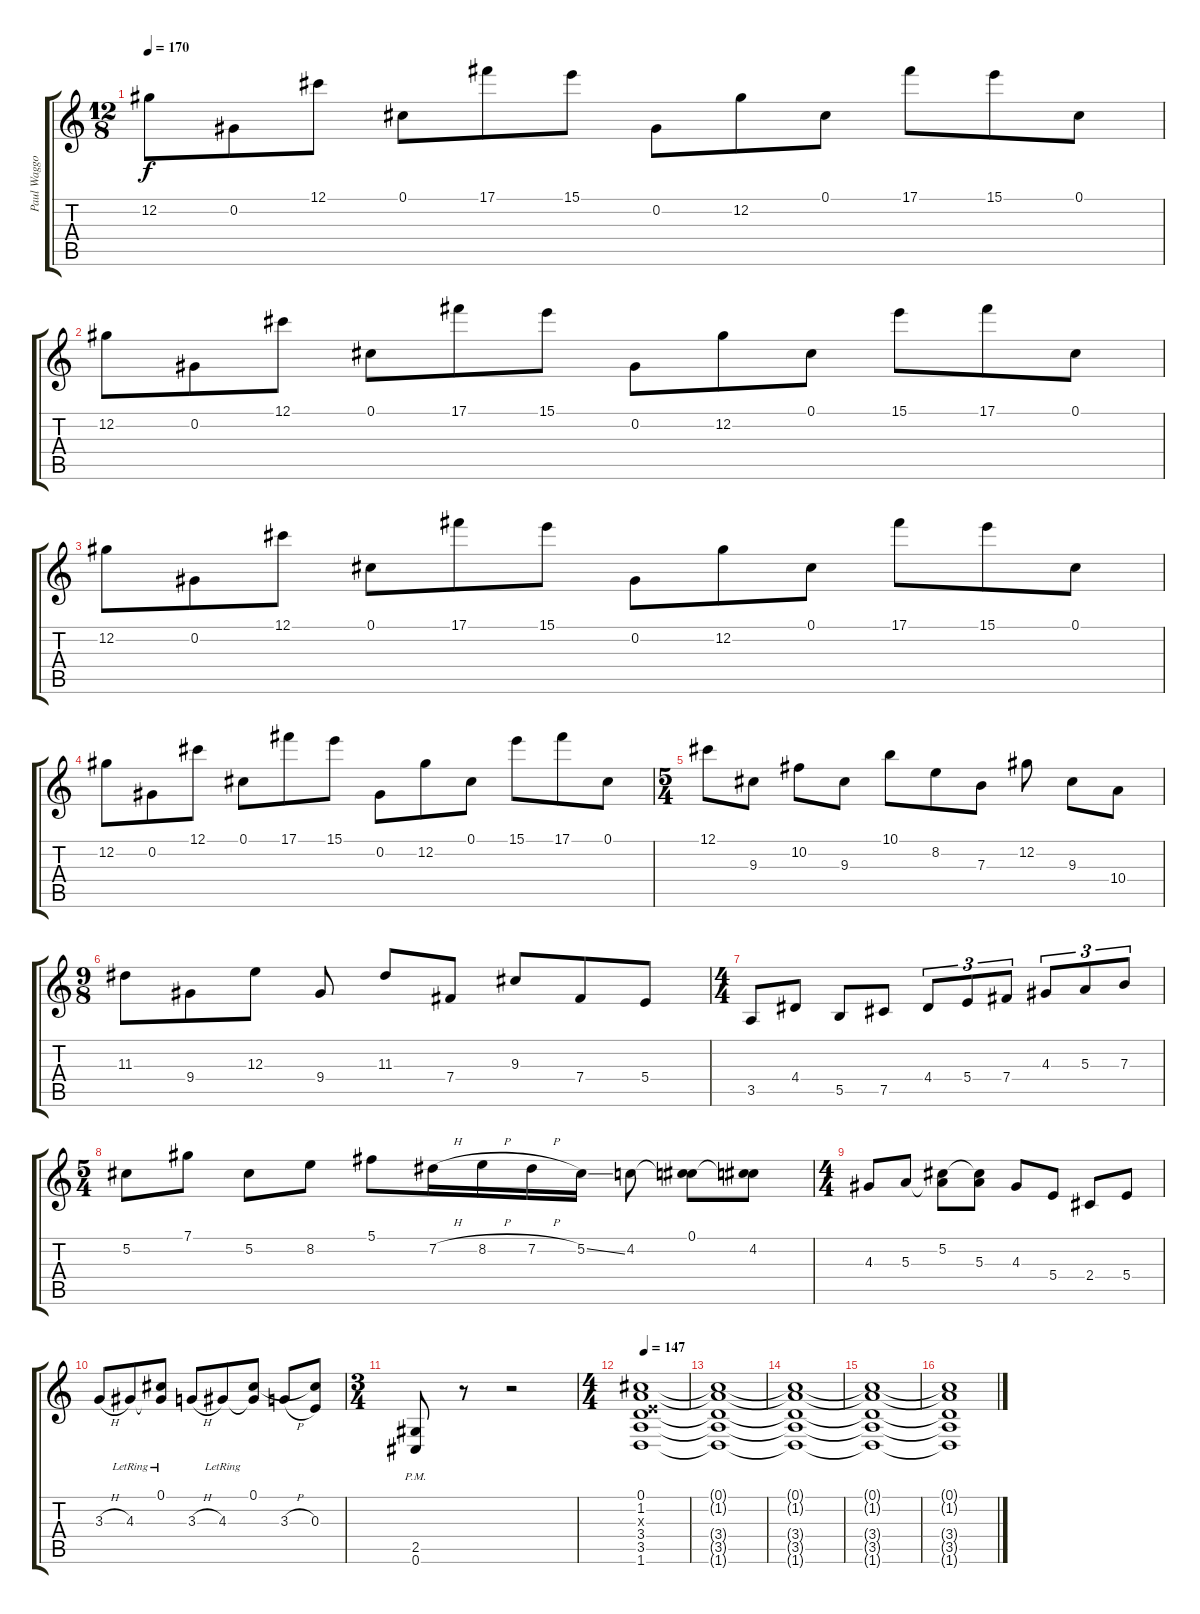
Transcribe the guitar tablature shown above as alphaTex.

\track ("Paul Waggoner" "Paul Waggo") {instrument distortionguitar}
\staff {score tabs}
\tuning (Db4 Ab3 E3 B2 Gb2 Db2) {hide}
\ts (12 8)
\tempo 170
\clef g2
\ks c
12.2.8{dy f} 0.2.8 12.1.8 0.1.8 17.1.8 15.1.8 0.2.8 12.2.8 0.1.8 17.1.8 15.1.8 0.1.8 |
12.2.8 0.2.8 12.1.8 0.1.8 17.1.8 15.1.8 0.2.8 12.2.8 0.1.8 15.1.8 17.1.8 0.1.8 |
12.2.8 0.2.8 12.1.8 0.1.8 17.1.8 15.1.8 0.2.8 12.2.8 0.1.8 17.1.8 15.1.8 0.1.8 |
12.2.8 0.2.8 12.1.8 0.1.8 17.1.8 15.1.8 0.2.8 12.2.8 0.1.8 15.1.8 17.1.8 0.1.8 |
\ts (5 4)
12.1.8 9.3.8{beam split} 10.2.8{beam merge} 9.3.8{beam split} 10.1.8 8.2.8{beam merge} 7.3.8{beam split} 12.2.8 9.3.8{beam merge} 10.4.8 |
\ts (9 8)
11.3.8 9.4.8 12.3.8 9.4.8{beam split} 11.3.8{beam merge} 7.4.8{beam split} 9.3.8 7.4.8{beam merge} 5.4.8 |
\ts (4 4)
3.5.8{beam merge} 4.4.8{beam split} 5.5.8 7.5.8 4.4.8{tu (3 2)} 5.4.8{tu (3 2)} 7.4.8{tu (3 2)} 4.3.8{tu (3 2)} 5.3.8{tu (3 2)} 7.3.8{tu (3 2)} |
\ts (5 4)
5.2.8 7.1.8{beam split} 5.2.8{beam merge} 8.2.8{beam split} 5.1.8{beam merge} 7.2{h}.16 8.2{h}.16{beam merge} 7.2{h}.16 5.2{ss}.16{beam split} 4.2.8 (0.1 4.2{t}).8 (0.1{t} 4.2).8 |
\ts (4 4)
4.3.8 5.3.8 (5.2 5.3{t}).8 (5.2{t} 5.3).8 4.3.8 5.4.8 2.4.8 5.4.8 |
3.3{h}.8 4.3{lr}.8{beam merge} (0.1{lr} 4.3{t}).8{beam split} 3.3{h}.8{beam merge} 4.3{lr}.8 (0.1 4.3{t}).8 3.3{h}.8 (0.1{t} 0.3).8 |
\ts (3 4)
(2.5{pm} 0.6{pm}).8 r.8 r.2 |
\ts (4 4)
\tempo 147
(0.1 1.2 0.3{x} 3.4 3.5 1.6).1 |
(0.1{t} 1.2{t} 3.4{t} 3.5{t} 1.6{t}).1 |
(0.1{t} 1.2{t} 3.4{t} 3.5{t} 1.6{t}).1 |
(0.1{t} 1.2{t} 3.4{t} 3.5{t} 1.6{t}).1 |
(0.1{t} 1.2{t} 3.4{t} 3.5{t} 1.6{t}).1
